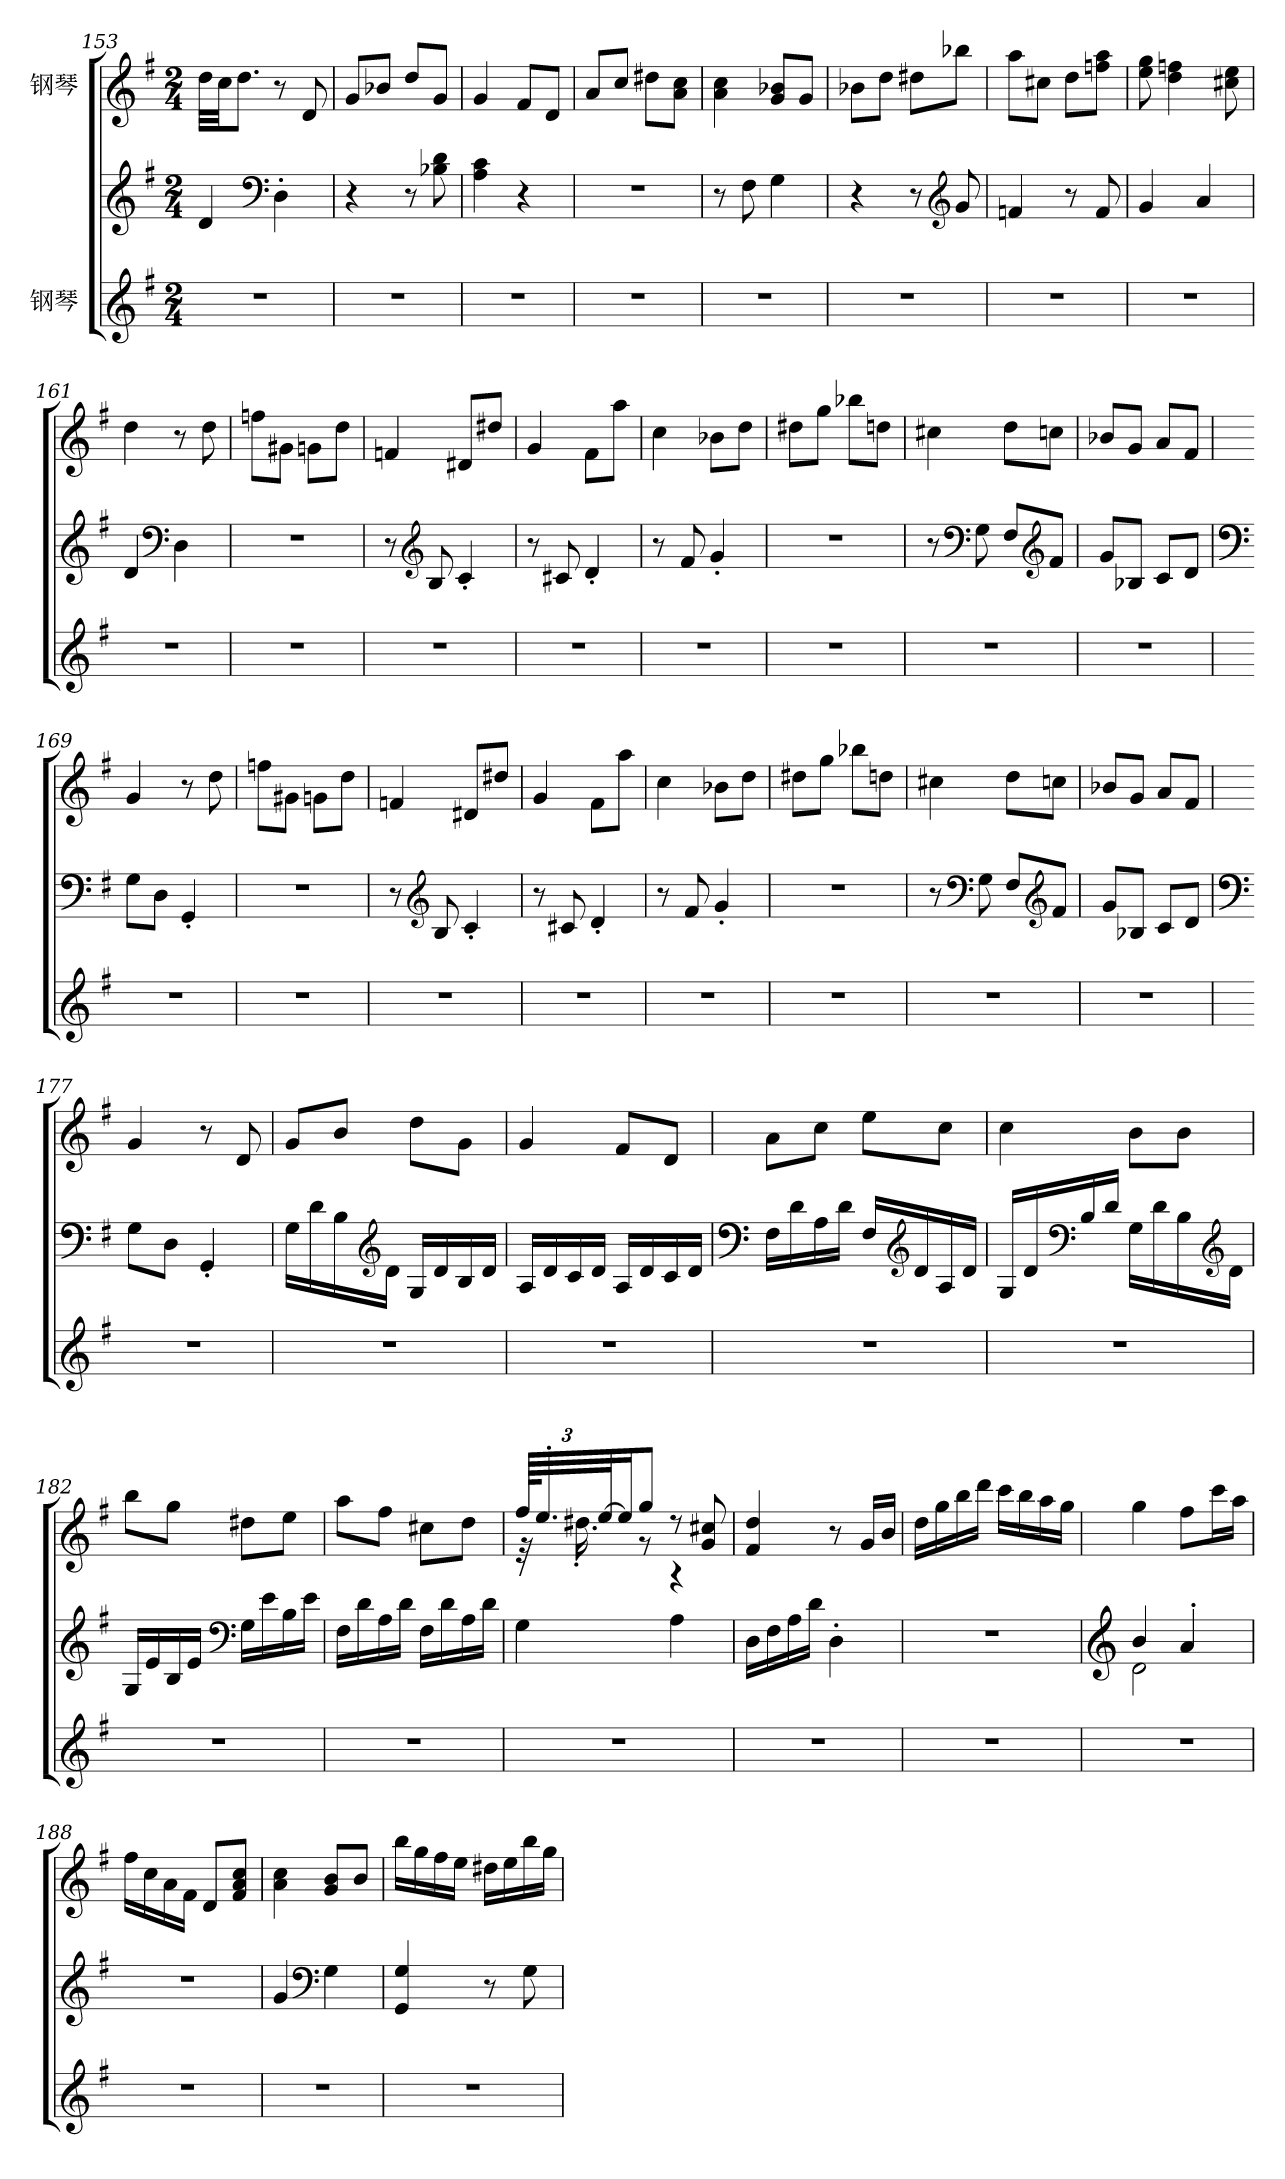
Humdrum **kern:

**kern	**kern	**kern
*part2	*part2	*part1
*staff3	*staff2	*staff1
*I"钢琴	*	*I"钢琴
*clefG2	*clefG2	*clefG2
*k[f#]	*k[f#]	*k[f#]
*M2/4	*M2/4	*M2/4
=153	=153	=153
2r	4d/	32dd\LLL
.	.	32cc\JJ
.	.	8.dd\J
*	*clefF4	*
.	4D'\	8r
.	.	8d/
=154	=154	=154
2r	4r	8g/L
.	.	8b-X/J
.	8r	8dd/L
.	8B-X\ 8d\	8g/J
=155	=155	=155
2r	4A\ 4c\	4g/
.	4r	8f#/L
.	.	8d/J
=156	=156	=156
2r	2r	8a/L
.	.	8cc/J
.	.	8dd#X\L
.	.	8a\ 8cc\J
=157	=157	=157
2r	8r	4a\ 4cc\
.	8F#\	.
.	4G\	8g/ 8b-X/L
.	.	8g/J
!!LO:LB:g=z
=158	=158	=158
2r	4r	8b-X\L
.	.	8dd\J
.	8r	8dd#X\L
*	*clefG2	*
.	8g/	8bb-X\J
=159	=159	=159
2r	4fn/	8aa\L
.	.	8cc#X\J
.	8r	8dd\L
.	8f/	8ffn\ 8aa\J
=160	=160	=160
2r	4g/	8ee\ 8gg\
.	.	4dd\ 4ffn\
.	4a/	.
.	.	8cc#X\ 8ee\
=161	=161	=161
2r	4d/	4dd\
*	*clefF4	*
.	4D\	8r
.	.	8dd\
=162	=162	=162
2r	2r	8ffn\L
.	.	8g#X\J
.	.	8gn\L
.	.	8dd\J
=163	=163	=163
2r	8r	4fn/
*	*clefG2	*
.	8B/	.
.	4c'/	8d#X/L
.	.	8dd#X/J
!!LO:PB:g=z
=164	=164	=164
2r	8r	4g/
.	8c#X/	.
.	4d'/	8f#\L
.	.	8aa\J
=165	=165	=165
2r	8r	4cc\
.	8f#/	.
.	4g'/	8b-X\L
.	.	8dd\J
=166	=166	=166
2r	2r	8dd#X\L
.	.	8gg\J
.	.	8bb-X\L
.	.	8ddn\J
=167	=167	=167
2r	8r	4cc#X\
*	*clefF4	*
.	8G\	.
.	8F#/L	8dd\L
*	*clefG2	*
.	8f#/J	8ccn\J
=168	=168	=168
2r	8g/L	8b-X/L
.	8B-X/J	8g/J
.	8c/L	8a/L
.	8d/J	8f#/J
=169	=169	=169
*	*clefF4	*
2r	8G\L	4g/
.	8D\J	.
.	4GG'/	8r
.	.	8dd\
!!LO:LB:g=z
=170	=170	=170
2r	2r	8ffn\L
.	.	8g#X\J
.	.	8gn\L
.	.	8dd\J
=171	=171	=171
2r	8r	4fn/
*	*clefG2	*
.	8B/	.
.	4c'/	8d#X/L
.	.	8dd#X/J
=172	=172	=172
2r	8r	4g/
.	8c#X/	.
.	4d'/	8f#\L
.	.	8aa\J
=173	=173	=173
2r	8r	4cc\
.	8f#/	.
.	4g'/	8b-X\L
.	.	8dd\J
=174	=174	=174
2r	2r	8dd#X\L
.	.	8gg\J
.	.	8bb-X\L
.	.	8ddn\J
=175	=175	=175
2r	8r	4cc#X\
*	*clefF4	*
.	8G\	.
.	8F#/L	8dd\L
*	*clefG2	*
.	8f#/J	8ccn\J
!!LO:LB:g=z
=176	=176	=176
2r	8g/L	8b-X/L
.	8B-X/J	8g/J
.	8c/L	8a/L
.	8d/J	8f#/J
=177	=177	=177
*	*clefF4	*
2r	8G\L	4g/
.	8D\J	.
.	4GG'/	8r
.	.	8d/
=178	=178	=178
2r	16G\LL	8g/L
.	16d\	.
.	16B\	8b/J
*	*clefG2	*
.	16d\JJ	.
.	16G/LL	8dd\L
.	16d/	.
.	16B/	8g\J
.	16d/JJ	.
=179	=179	=179
2r	16A/LL	4g/
.	16d/	.
.	16c/	.
.	16d/JJ	.
.	16A/LL	8f#/L
.	16d/	.
.	16c/	8d/J
.	16d/JJ	.
!!LO:LB:g=z
=180	=180	=180
*	*clefF4	*
2r	16F#\LL	8a\L
.	16d\	.
.	16A\	8cc\J
.	16d\JJ	.
.	16F#/LL	8ee\L
*	*clefG2	*
.	16d/	.
.	16A/	8cc\J
.	16d/JJ	.
=181	=181	=181
2r	16G/LL	4cc\
.	16d/	.
*	*clefF4	*
.	16B/	.
.	16d/JJ	.
.	16G\LL	8b\L
.	16d\	.
.	16B\	8b\J
*	*clefG2	*
.	16d\JJ	.
=182	=182	=182
2r	16G/LL	8bb\L
.	16e/	.
.	16B/	8gg\J
.	16e/JJ	.
*	*clefF4	*
.	16G\LL	8dd#X\L
.	16e\	.
.	16B\	8ee\J
.	16e\JJ	.
=183	=183	=183
2r	16F#\LL	8aa\L
.	16d\	.
.	16A\	8ff#\J
.	16d\JJ	.
.	16F#\LL	8cc#X\L
.	16d\	.
.	16A\	8dd\J
.	16d\JJ	.
!!LO:PB:g=z
=184	=184	=184
*	*	*Xbrackettup
*	*	*^
2r	4G\	96ff#/KLLL	32r
.	.	48.ee'/	.
.	.	.	16.dd#X'\
.	.	[48ee/J	.
.	.	16ee/J]	.
.	.	8gg/J	8r
.	4A\	8r	4r
.	.	8g/ 8cc#X/	.
*	*	*v	*v
=185	=185	=185
2r	16D\LL	4f#/ 4dd/
.	16F#\	.
.	16A\	.
.	16d\JJ	.
.	4D'\	8r
.	.	16g/LL
.	.	16b/JJ
=186	=186	=186
2r	2r	16dd\LL
.	.	16gg\
.	.	16bb\
.	.	16ddd\JJ
.	.	16ccc\LL
.	.	16bb\
.	.	16aa\
.	.	16gg\JJ
=187	=187	=187
*	*clefG2	*
*	*^	*
2r	4b/	2d\	4gg\
.	4a'/	.	8ff#\L
.	.	.	16ccc\L
.	.	.	16aa\JJ
*	*v	*v	*
!!LO:LB:g=z
=188	=188	=188
2r	2r	16ff#\LL
.	.	16cc\
.	.	16a\
.	.	16f#\JJ
.	.	8d/L
.	.	8f#/ 8a/ 8cc/J
=189	=189	=189
2r	4g/	4a\ 4cc\
*	*clefF4	*
.	4G\	8g/ 8b/L
.	.	8b/J
=190	=190	=190
2r	4GG/ 4G/	16bb\LL
.	.	16gg\
.	.	16ff#\
.	.	16ee\JJ
.	8r	16dd#X\LL
.	.	16ee\
.	8G\	16bb\
.	.	16gg\JJ
=	=	=
*-	*-	*-
